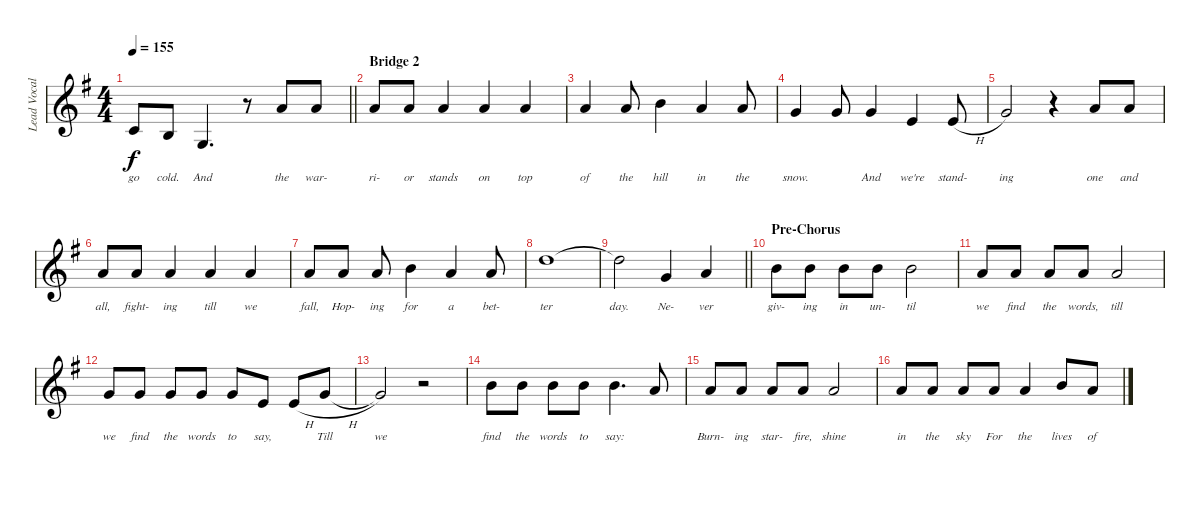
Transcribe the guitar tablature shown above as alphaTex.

\track ("Lead Vocals" "Lead Vocal") {instrument lead2sawtooth}
\staff {score}
\tuning (E4 B3 G3 D3 A2 E2) {hide}
\ts (4 4)
\tempo 155
\clef g2
\barLineRight lightlight
\ks g
1.2{t}.8{lyrics (0 "go") lyrics (1 "") lyrics (2 "") lyrics (3 "") lyrics (4 "") dy f} 0.2.8{lyrics (0 "cold.") lyrics (1 "") lyrics (2 "") lyrics (3 "") lyrics (4 "")} 0.3.4{d lyrics (0 "And") lyrics (1 "") lyrics (2 "") lyrics (3 "") lyrics (4 "")} r.8 5.1.8{lyrics (0 "the") lyrics (1 "") lyrics (2 "") lyrics (3 "") lyrics (4 "")} 5.1.8{lyrics (0 "war-") lyrics (1 "") lyrics (2 "") lyrics (3 "") lyrics (4 "")} |
\section ("" "Bridge 2")
5.1.8{lyrics (0 "ri-") lyrics (1 "") lyrics (2 "") lyrics (3 "") lyrics (4 "")} 5.1.8{lyrics (0 "or") lyrics (1 "") lyrics (2 "") lyrics (3 "") lyrics (4 "")} 5.1.4{lyrics (0 "stands") lyrics (1 "") lyrics (2 "") lyrics (3 "") lyrics (4 "")} 5.1.4{lyrics (0 "on") lyrics (1 "") lyrics (2 "") lyrics (3 "") lyrics (4 "")} 5.1.4{lyrics (0 "top") lyrics (1 "") lyrics (2 "") lyrics (3 "") lyrics (4 "")} |
5.1.4{lyrics (0 "of") lyrics (1 "") lyrics (2 "") lyrics (3 "") lyrics (4 "")} 5.1.8{lyrics (0 "the") lyrics (1 "") lyrics (2 "") lyrics (3 "") lyrics (4 "")} 7.1.4{lyrics (0 "hill") lyrics (1 "") lyrics (2 "") lyrics (3 "") lyrics (4 "")} 5.1.4{lyrics (0 "in") lyrics (1 "") lyrics (2 "") lyrics (3 "") lyrics (4 "")} 5.1.8{lyrics (0 "the") lyrics (1 "") lyrics (2 "") lyrics (3 "") lyrics (4 "")} |
3.1.4{lyrics (0 "snow.") lyrics (1 "") lyrics (2 "") lyrics (3 "") lyrics (4 "")} 3.1.8{lyrics (0 "") lyrics (1 "") lyrics (2 "") lyrics (3 "") lyrics (4 "")} 3.1.4{lyrics (0 "And") lyrics (1 "") lyrics (2 "") lyrics (3 "") lyrics (4 "")} 0.1.4{lyrics (0 "we're") lyrics (1 "") lyrics (2 "") lyrics (3 "") lyrics (4 "")} 0.1{h}.8{lyrics (0 "stand-") lyrics (1 "") lyrics (2 "") lyrics (3 "") lyrics (4 "")} |
3.1.2{lyrics (0 "ing") lyrics (1 "") lyrics (2 "") lyrics (3 "") lyrics (4 "")} r.4 5.1.8{lyrics (0 "one") lyrics (1 "") lyrics (2 "") lyrics (3 "") lyrics (4 "")} 5.1.8{lyrics (0 "and") lyrics (1 "") lyrics (2 "") lyrics (3 "") lyrics (4 "")} |
5.1.8{lyrics (0 "all,") lyrics (1 "") lyrics (2 "") lyrics (3 "") lyrics (4 "")} 5.1.8{lyrics (0 "fight-") lyrics (1 "") lyrics (2 "") lyrics (3 "") lyrics (4 "")} 5.1.4{lyrics (0 "ing") lyrics (1 "") lyrics (2 "") lyrics (3 "") lyrics (4 "")} 5.1.4{lyrics (0 "till") lyrics (1 "") lyrics (2 "") lyrics (3 "") lyrics (4 "")} 5.1.4{lyrics (0 "we") lyrics (1 "") lyrics (2 "") lyrics (3 "") lyrics (4 "")} |
5.1.8{lyrics (0 "fall,") lyrics (1 "") lyrics (2 "") lyrics (3 "") lyrics (4 "")} 5.1.8{lyrics (0 "Hop-") lyrics (1 "") lyrics (2 "") lyrics (3 "") lyrics (4 "")} 5.1.8{lyrics (0 "ing") lyrics (1 "") lyrics (2 "") lyrics (3 "") lyrics (4 "")} 7.1.4{lyrics (0 "for") lyrics (1 "") lyrics (2 "") lyrics (3 "") lyrics (4 "")} 5.1.4{lyrics (0 "a") lyrics (1 "") lyrics (2 "") lyrics (3 "") lyrics (4 "")} 5.1.8{lyrics (0 "bet-") lyrics (1 "") lyrics (2 "") lyrics (3 "") lyrics (4 "")} |
10.1.1{lyrics (0 "ter") lyrics (1 "") lyrics (2 "") lyrics (3 "") lyrics (4 "")} |
\barLineRight lightlight
10.1{t}.2{lyrics (0 "day.") lyrics (1 "") lyrics (2 "") lyrics (3 "") lyrics (4 "")} 3.1.4{lyrics (0 "Ne-") lyrics (1 "") lyrics (2 "") lyrics (3 "") lyrics (4 "")} 5.1.4{lyrics (0 "ver") lyrics (1 "") lyrics (2 "") lyrics (3 "") lyrics (4 "")} |
\section ("" "Pre-Chorus")
7.1.8{lyrics (0 "giv-") lyrics (1 "") lyrics (2 "") lyrics (3 "") lyrics (4 "")} 7.1.8{lyrics (0 "ing") lyrics (1 "") lyrics (2 "") lyrics (3 "") lyrics (4 "")} 7.1.8{lyrics (0 "in") lyrics (1 "") lyrics (2 "") lyrics (3 "") lyrics (4 "")} 7.1.8{lyrics (0 "un-") lyrics (1 "") lyrics (2 "") lyrics (3 "") lyrics (4 "")} 7.1.2{lyrics (0 "til") lyrics (1 "") lyrics (2 "") lyrics (3 "") lyrics (4 "")} |
5.1.8{lyrics (0 "we") lyrics (1 "") lyrics (2 "") lyrics (3 "") lyrics (4 "")} 5.1.8{lyrics (0 "find") lyrics (1 "") lyrics (2 "") lyrics (3 "") lyrics (4 "")} 5.1.8{lyrics (0 "the") lyrics (1 "") lyrics (2 "") lyrics (3 "") lyrics (4 "")} 5.1.8{lyrics (0 "words,") lyrics (1 "") lyrics (2 "") lyrics (3 "") lyrics (4 "")} 5.1.2{lyrics (0 "till") lyrics (1 "") lyrics (2 "") lyrics (3 "") lyrics (4 "")} |
3.1.8{lyrics (0 "we") lyrics (1 "") lyrics (2 "") lyrics (3 "") lyrics (4 "")} 3.1.8{lyrics (0 "find") lyrics (1 "") lyrics (2 "") lyrics (3 "") lyrics (4 "")} 3.1.8{lyrics (0 "the") lyrics (1 "") lyrics (2 "") lyrics (3 "") lyrics (4 "")} 3.1.8{lyrics (0 "words") lyrics (1 "") lyrics (2 "") lyrics (3 "") lyrics (4 "")} 3.1.8{lyrics (0 "to") lyrics (1 "") lyrics (2 "") lyrics (3 "") lyrics (4 "")} 0.1.8{lyrics (0 "say,") lyrics (1 "") lyrics (2 "") lyrics (3 "") lyrics (4 "")} 0.1{h}.8{lyrics (0 "") lyrics (1 "") lyrics (2 "") lyrics (3 "") lyrics (4 "")} 3.1{h}.8{lyrics (0 "Till") lyrics (1 "") lyrics (2 "") lyrics (3 "") lyrics (4 "")} |
3.1{t}.2{lyrics (0 "we") lyrics (1 "") lyrics (2 "") lyrics (3 "") lyrics (4 "")} r.2 |
7.1.8{lyrics (0 "find") lyrics (1 "") lyrics (2 "") lyrics (3 "") lyrics (4 "")} 7.1.8{lyrics (0 "the") lyrics (1 "") lyrics (2 "") lyrics (3 "") lyrics (4 "")} 7.1.8{lyrics (0 "words") lyrics (1 "") lyrics (2 "") lyrics (3 "") lyrics (4 "")} 7.1.8{lyrics (0 "to") lyrics (1 "") lyrics (2 "") lyrics (3 "") lyrics (4 "")} 7.1.4{d lyrics (0 "say:") lyrics (1 "") lyrics (2 "") lyrics (3 "") lyrics (4 "")} 5.1.8{lyrics (0 "") lyrics (1 "") lyrics (2 "") lyrics (3 "") lyrics (4 "")} |
5.1.8{lyrics (0 "Burn-") lyrics (1 "") lyrics (2 "") lyrics (3 "") lyrics (4 "")} 5.1.8{lyrics (0 "ing") lyrics (1 "") lyrics (2 "") lyrics (3 "") lyrics (4 "")} 5.1.8{lyrics (0 "star-") lyrics (1 "") lyrics (2 "") lyrics (3 "") lyrics (4 "")} 5.1.8{lyrics (0 "fire,") lyrics (1 "") lyrics (2 "") lyrics (3 "") lyrics (4 "")} 5.1.2{lyrics (0 "shine") lyrics (1 "") lyrics (2 "") lyrics (3 "") lyrics (4 "")} |
5.1.8{lyrics (0 "in") lyrics (1 "") lyrics (2 "") lyrics (3 "") lyrics (4 "")} 5.1.8{lyrics (0 "the") lyrics (1 "") lyrics (2 "") lyrics (3 "") lyrics (4 "")} 5.1.8{lyrics (0 "sky") lyrics (1 "") lyrics (2 "") lyrics (3 "") lyrics (4 "")} 5.1.8{lyrics (0 "For") lyrics (1 "") lyrics (2 "") lyrics (3 "") lyrics (4 "")} 5.1.4{lyrics (0 "the") lyrics (1 "") lyrics (2 "") lyrics (3 "") lyrics (4 "")} 7.1.8{lyrics (0 "lives") lyrics (1 "") lyrics (2 "") lyrics (3 "") lyrics (4 "")} 10.2{h}.8{lyrics (0 "of") lyrics (1 "") lyrics (2 "") lyrics (3 "") lyrics (4 "")}
